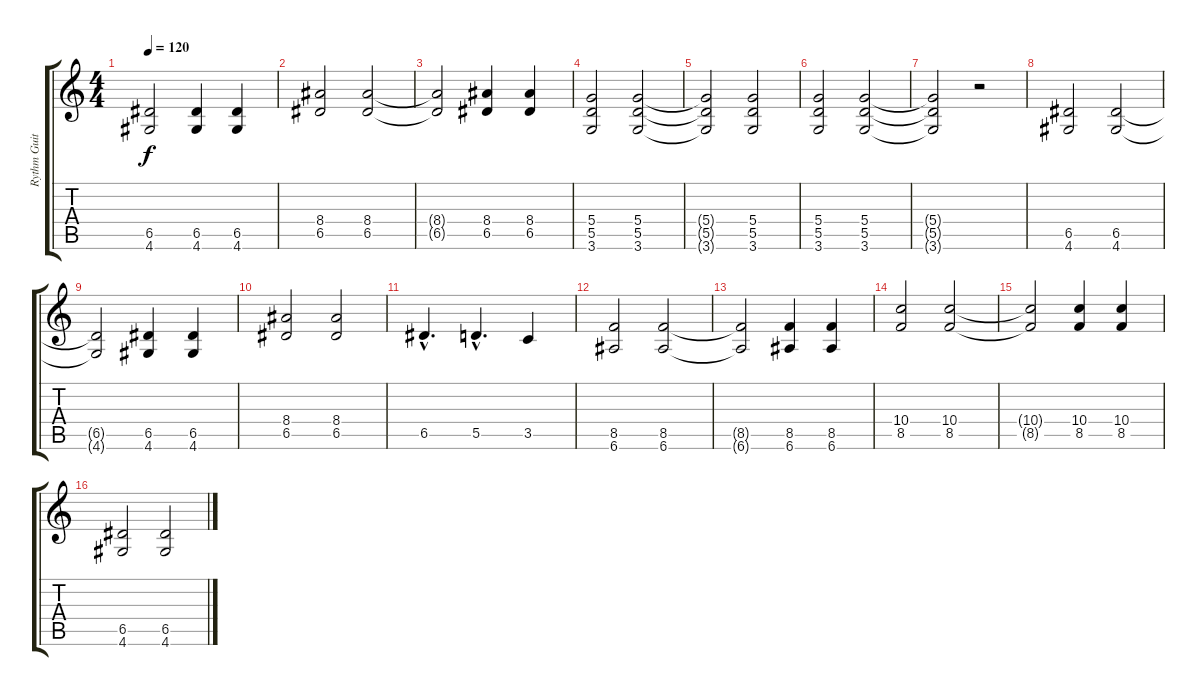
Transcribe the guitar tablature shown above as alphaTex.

\track ("Rythm Guitar" "Rythm Guit") {instrument distortionguitar}
\staff {score tabs}
\tuning (E4 B3 G3 D3 A2 E2) {hide}
\ts (4 4)
\tempo 120
\clef g2
\ks c
(6.5{t} 4.6{t}).2{dy f} (6.5 4.6).4 (6.5 4.6).4 |
(8.4 6.5).2 (8.4 6.5).2 |
(8.4{t} 6.5{t}).2 (8.4 6.5).4 (8.4 6.5).4 |
(5.4 5.5 3.6).2 (5.4 5.5 3.6).2 |
(5.4{t} 5.5{t} 3.6{t}).2 (5.4 5.5 3.6).2 |
(5.4 5.5 3.6).2 (5.4 5.5 3.6).2 |
(5.4{t} 5.5{t} 3.6{t}).2 r.2 |
(6.5 4.6).2 (6.5 4.6).2 |
(6.5{t} 4.6{t}).2 (6.5 4.6).4 (6.5 4.6).4 |
(8.4 6.5).2 (8.4 6.5).2 |
6.5{hac}.4{d} 5.5{hac}.4{d} 3.5.4 |
(8.5 6.6).2 (8.5 6.6).2 |
(8.5{t} 6.6{t}).2 (8.5 6.6).4 (8.5 6.6).4 |
(10.4 8.5).2 (10.4 8.5).2 |
(10.4{t} 8.5{t}).2 (10.4 8.5).4 (10.4 8.5).4 |
(6.5 4.6).2 (6.5 4.6).2
